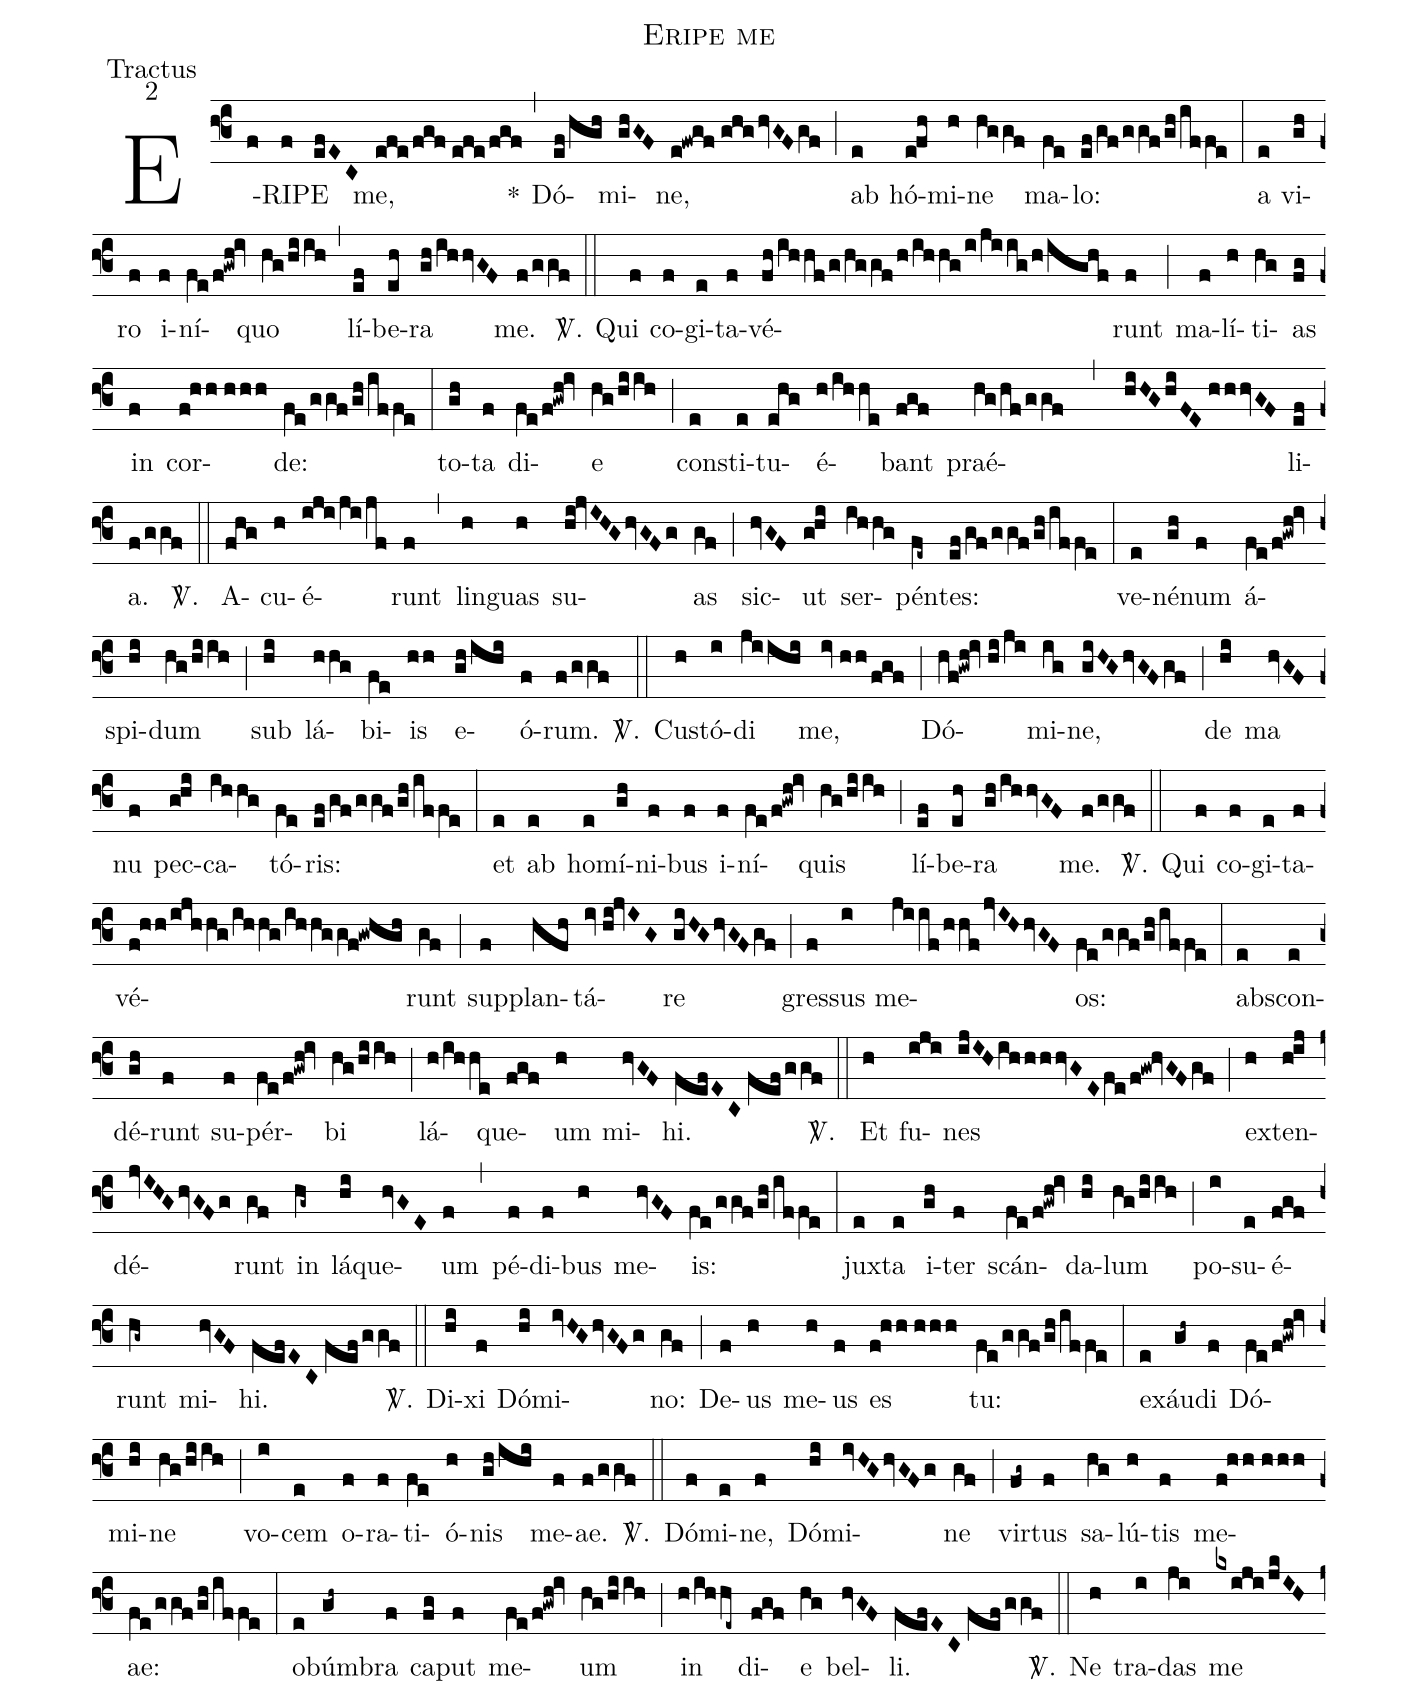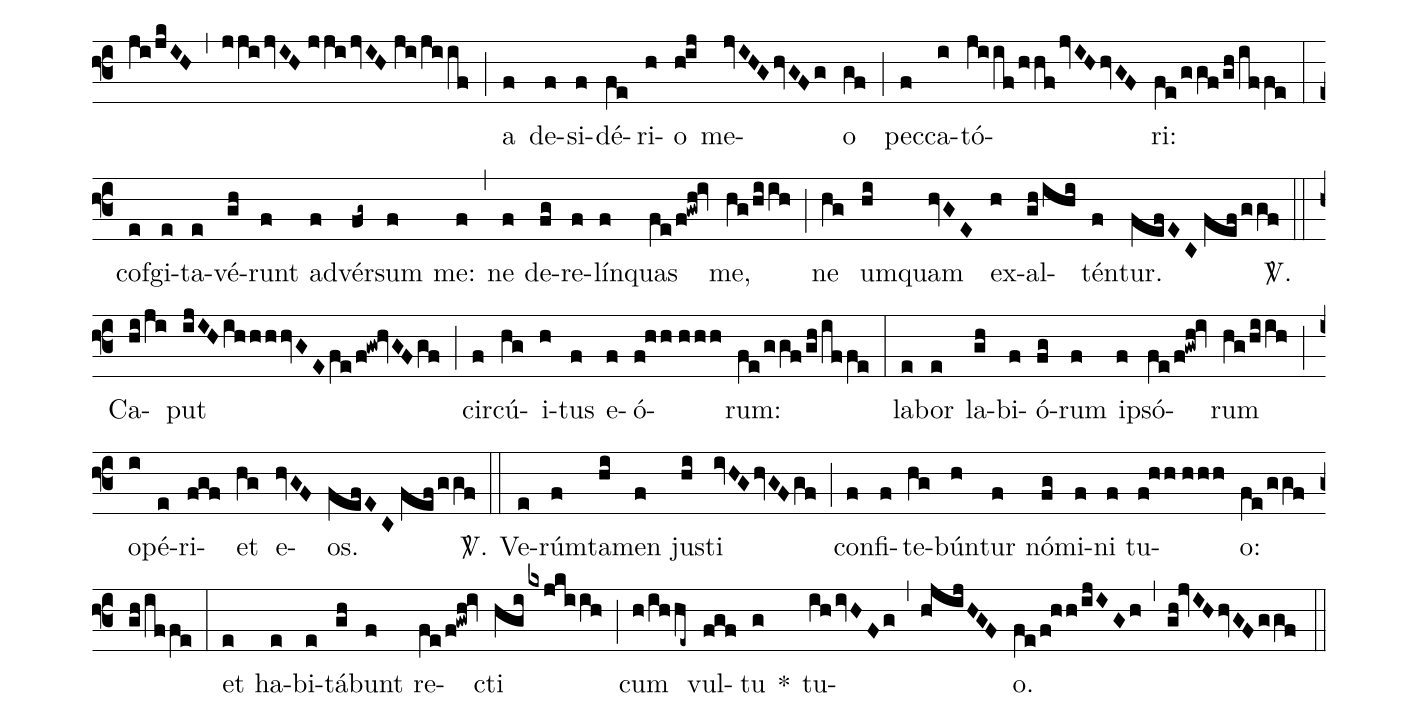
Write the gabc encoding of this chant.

name:Eripe me;
office-part:Tractus;
mode:2;
%%
(f3) E(f)RI(f)PE(efEC) me,(efe/fgf//efe/fgf) *(,) Dó(ef/hgh)mi(ghGF)ne,(e!fwgf//ghg/hvGFgf) (;) ab(e) hó(e!fh)mi(h)ne(hggf) ma(fe)lo:(ef/gf/ggf/gh/iffe) (:) a(e) vi(gh)ro(f) i(f)ní(fe/f!gwh!iv)quo(hg/hiih) (,) lí(ef)be(eh)ra(gh/ihhvGF) me.(f/ggf) <sp>V/</sp>.(::) Qui(f) co(f)gi(e)ta(f)vé(fh/ihhf/g/hggf/h/ihhg/i/jiig/h/ighf)runt(f) (;) ma(f)lí(h)ti(hg)as(fg) in(f) cor(f!hh//hhh)de:(fe/ggf/gh/iffe) (:) to(gh)ta(f) di(fe/f!gwh!iv)e(hg/hiih) (;) con(e)sti(e)tu(ehg)é(h/ihhe)bant(fgf) praé(hg/hf/ggf , hiHGhiFE//hhhvGF)li(ef)a.(f/ggf) <sp>V/</sp>.(::) A(fhg)cu(h)é(iji/ji/jf)runt(f) (,) lin(h)guas(h) su(hi!jvIHGhvGFg)as(gf) (;) sic(hvGF)ut(g!hi) ser(ihhg)pén(fe~)tes:(ef/gf/ggf/gh/iffe) (:) ve(e)né(gh)num(f) á(fe/f!gwh!iv)spi(hi)dum(hg/hiih) (;) sub(hi) lá(hhg)bi(fe)is(hh) e(gh/ihi)ó(f)rum.(f/ggf) <sp>V/</sp>.(::) Cu(h)stó(i)di(jiihi) me,(iv//hh/fgf) (;) Dó(hf!gwh!iv//hi/ji)mi(ig)ne,(giHGhvGFgf) (;) de(hi) ma(hvGF) nu(f) pec(g!hi)ca(ihhg)tó(fe)ris:(ef/gf/ggf/gh/iffe) (:) et(e) ab(e) ho(e)mí(gh)ni(f)bus(f) i(f)ní(fe/f!gwh!iv)quis(hg/hiih) (;) lí(ef)be(eh)ra(gh/ihhvGF) me.(f/ggf) <sp>V/</sp>.(::) Qui(f) co(f)gi(e)ta(f)vé(f!hh/ijhhg/ihhg/ihhggf!gwhgh)runt(gf) (;) sup(f)plan(hfh)tá(iv//hi!jvIG)re(giHG/hvGF/gf) (;) gres(f)sus(i) me(jiif/hhf/jvIHhvGF)os:(fe/ggf/gh/iffe) (:) ab(e)scon(e)dé(gh)runt(f) su(f)pér(fe/f!gwh!iv)bi(hg/hiih) (;) lá(h/ihhe)que(fgf)um(h) mi(hvGF)hi.(fefEC//fef/ggf) <sp>V/</sp>.(::) Et(h) fu(iji)nes(ijIHihhhhvGE/fe/f!gw!hvGFgf) (;) ex(h)ten(h!ij)dé(jvIHG/hvGFg)runt(gf) in(hg~) lá(hi)que(hvGE)um(f) (,) pé(f)di(f)bus(h) me(hvGF)is:(fe/ggf/gh/iffe) (:) jux(e)ta(e) i(gh)ter(f) scán(fe/f!gwh!iv)da(hi)lum(hg/hiih) (;) po(i)su(e)é(fgf)runt(hg~) mi(hvGF)hi.(fefEC//fef/ggf) <sp>V/</sp>.(::) Di(hi)xi(f) Dó(hi)mi(ivHG/hvGFg)no:(gf) (;) De(f)us(h) me(h)us(f) es(f!hh//hhh) tu:(fe/ggf/gh/iffe) (:) ex(e)áu(gh~)di(f) Dó(fe/f!gwh!iv)mi(hi)ne(hg/hiih) (;) vo(i)cem(e) o(f)ra(f)ti(fe)ó(h)nis(gh/ihi) me(f)ae.(f/ggf) <sp>V/</sp>.(::) Dó(f)mi(e)ne,(f) Dó(hi)mi(ivHG/hvGFg)ne(gf) (;) vir(fg~)tus(f) sa(hg)lú(h)tis(f) me(f!hh//hhh)ae:(fe/ggf/gh/iffe) (:) o(e)búm(gh~)bra(f) ca(fg)put(f) me(fe/f!gwh!iv)um(hg/hiih) (;) in(h/ihhe~) di(fgf)e(hg) bel(hvGF)li.(fefEC//fef/ggf) <sp>V/</sp>.(::) Ne(h) tra(i)das(ji) me(kxiji/jkIH//ji/jkIH) (,) (jjijvIH//jjijvIH//ji/jiif) (;) a(f) de(f)si(f)dé(fe)ri(h)o(h!ij) me(jvIHG/hvGFg)o(gf) (;) pec(f)ca(i)tó(jiif/hhf/jvIH/hvGF)ri:(fe/ggf/gh/iffe) (:) co(e)fgi(e)ta(e)vé(gh)runt(f) ad(f)vér(fg~)sum(f) me:(f) (,) ne(f) de(fg)re(f)lín(f)quas(fe/f!gwh!iv) me,(hg/hiih) (;) ne(hg) um(hi)quam(hvGE) ex(h)al(gh/ihi)tén(f)tur.(fefEC//fef/ggf) <sp>V/</sp>.(::) Ca(hi/ji)put(ijIHihhhhvGE/fe/f!gw!hvGFgf) (;) cir(f)cú(hg)i(h)tus(f) e(f)ó(f!hh//hhh)rum:(fe/ggf/gh/iffe) (:) la(e)bor(e) la(gh)bi(f)ó(fg)rum(f) i(f)psó(fe/f!gwh!iv)rum(hg/hiih) (;) o(i)pé(e)ri(fgf)et(hg) e(hvGF)os.(fefEC//fef/ggf) <sp>V/</sp>.(::) Ve(e)rúm(f)ta(hi)men(f) ju(hi)sti(ivHG/hvGFgf) (;) con(f)fi(f)te(hg)bún(h)tur(f) nó(fg)mi(f)ni(f) tu(f!hh//hhh)o:(fe/ggf/gh/iffe) (:) et(e) ha(e)bi(e)tá(gh)bunt(f) re(fe/f!gwh!iv)cti(hgikxjkiih) (;) cum(h/ihhe~) vul(fgf)tu(g) *() tu(ih/ivHFg,hjijHGF)o.(fe/f!hh/ijIGh) (,) (gh!jvIH/hvGF/ggf) (::)
